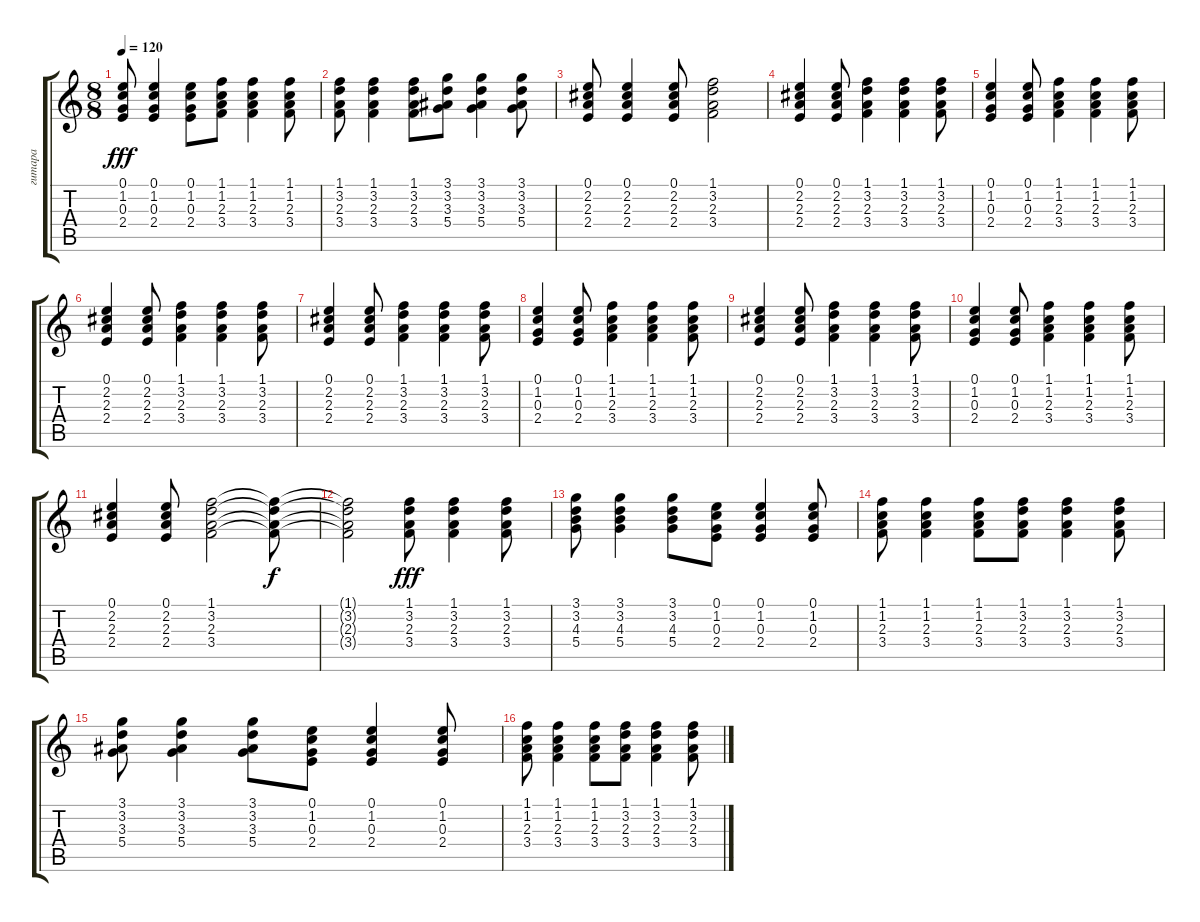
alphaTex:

\track ("гитара" "гитара") {instrument acousticguitarsteel}
\staff {score tabs}
\tuning (E4 B3 G3 D3 A2 E2) {hide}
\ts (8 8)
\tempo 120
\clef g2
\ks c
(0.1 1.2 0.3 2.4).8{dy fff} (0.1 1.2 0.3 2.4).4 (0.1 1.2 0.3 2.4).8 (1.1 1.2 2.3 3.4).8 (1.1 1.2 2.3 3.4).4 (1.1 1.2 2.3 3.4).8 |
(1.1 3.2 2.3 3.4).8 (1.1 3.2 2.3 3.4).4 (1.1 3.2 2.3 3.4).8 (3.1 3.2 3.3 5.4).8 (3.1 3.2 3.3 5.4).4 (3.1 3.2 3.3 5.4).8 |
(0.1 2.2 2.3 2.4).8 (0.1 2.2 2.3 2.4).4 (0.1 2.2 2.3 2.4).8 (1.1 3.2 2.3 3.4).2 |
(0.1 2.2 2.3 2.4).4 (0.1 2.2 2.3 2.4).8 (1.1 3.2 2.3 3.4).4 (1.1 3.2 2.3 3.4).4 (1.1 3.2 2.3 3.4).8 |
(0.1 1.2 0.3 2.4).4 (0.1 1.2 0.3 2.4).8 (1.1 1.2 2.3 3.4).4 (1.1 1.2 2.3 3.4).4 (1.1 1.2 2.3 3.4).8 |
(0.1 2.2 2.3 2.4).4 (0.1 2.2 2.3 2.4).8 (1.1 3.2 2.3 3.4).4 (1.1 3.2 2.3 3.4).4 (1.1 3.2 2.3 3.4).8 |
(0.1 2.2 2.3 2.4).4 (0.1 2.2 2.3 2.4).8 (1.1 3.2 2.3 3.4).4 (1.1 3.2 2.3 3.4).4 (1.1 3.2 2.3 3.4).8 |
(0.1 1.2 0.3 2.4).4 (0.1 1.2 0.3 2.4).8 (1.1 1.2 2.3 3.4).4 (1.1 1.2 2.3 3.4).4 (1.1 1.2 2.3 3.4).8 |
(0.1 2.2 2.3 2.4).4 (0.1 2.2 2.3 2.4).8 (1.1 3.2 2.3 3.4).4 (1.1 3.2 2.3 3.4).4 (1.1 3.2 2.3 3.4).8 |
(0.1 1.2 0.3 2.4).4 (0.1 1.2 0.3 2.4).8 (1.1 1.2 2.3 3.4).4 (1.1 1.2 2.3 3.4).4 (1.1 1.2 2.3 3.4).8 |
(0.1 2.2 2.3 2.4).4 (0.1 2.2 2.3 2.4).8 (1.1 3.2 2.3 3.4).2 (1.1{t} 3.2{t} 2.3{t} 3.4{t}).8{dy f} |
(1.1{t} 3.2{t} 2.3{t} 3.4{t}).2 (1.1 3.2 2.3 3.4).8{dy fff} (1.1 3.2 2.3 3.4).4 (1.1 3.2 2.3 3.4).8 |
(3.1 3.2 4.3 5.4).8 (3.1 3.2 4.3 5.4).4 (3.1 3.2 4.3 5.4).8 (0.1 1.2 0.3 2.4).8 (0.1 1.2 0.3 2.4).4 (0.1 1.2 0.3 2.4).8 |
(1.1 1.2 2.3 3.4).8 (1.1 1.2 2.3 3.4).4 (1.1 1.2 2.3 3.4).8 (1.1 3.2 2.3 3.4).8 (1.1 3.2 2.3 3.4).4 (1.1 3.2 2.3 3.4).8 |
(3.1 3.2 3.3 5.4).8 (3.1 3.2 3.3 5.4).4 (3.1 3.2 3.3 5.4).8 (0.1 1.2 0.3 2.4).8 (0.1 1.2 0.3 2.4).4 (0.1 1.2 0.3 2.4).8 |
(1.1 1.2 2.3 3.4).8 (1.1 1.2 2.3 3.4).4 (1.1 1.2 2.3 3.4).8 (1.1 3.2 2.3 3.4).8 (1.1 3.2 2.3 3.4).4 (1.1 3.2 2.3 3.4).8
